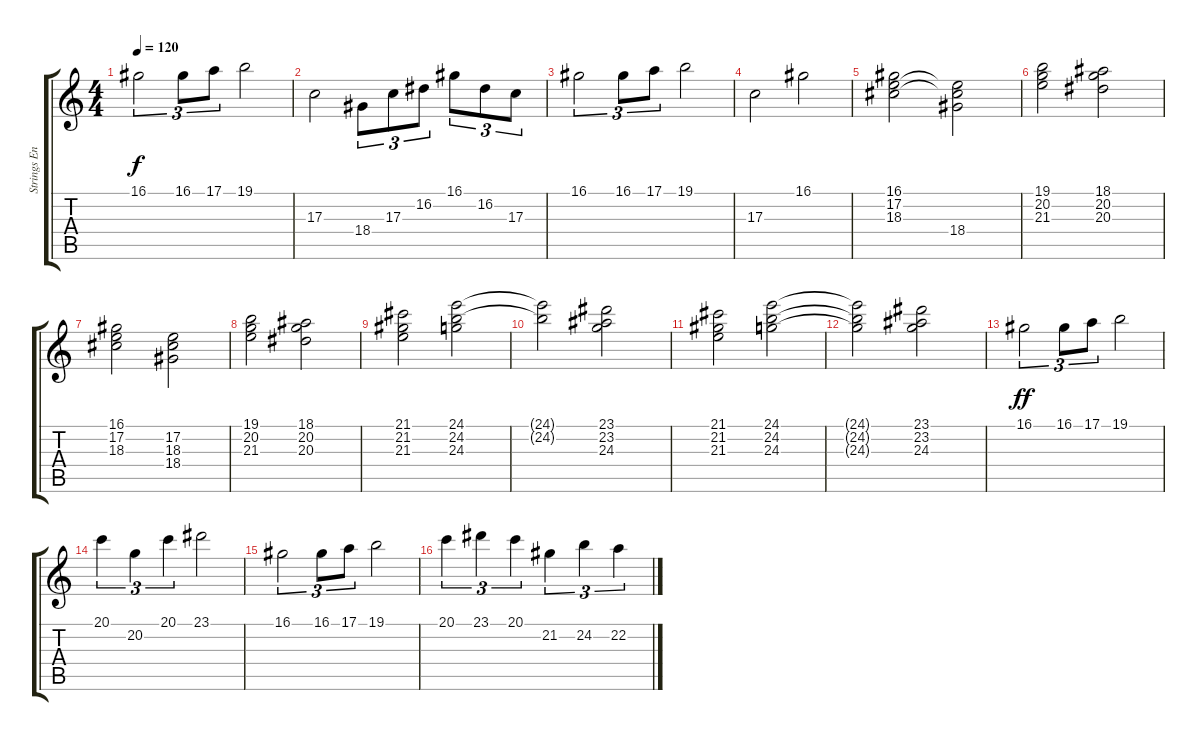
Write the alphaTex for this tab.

\track ("Strings Ensemble" "Strings En") {instrument stringensemble1}
\staff {score tabs}
\tuning (E4 B3 G3 D3 A2 E2) {hide}
\ts (4 4)
\tempo 120
\clef g2
\ks c
16.1.2{tu (3 2) dy f} 16.1.8{tu (3 2)} 17.1.8{tu (3 2)} 19.1.2 |
17.3.2 18.4.8{tu (3 2)} 17.3.8{tu (3 2)} 16.2.8{tu (3 2)} 16.1.8{tu (3 2)} 16.2.8{tu (3 2)} 17.3.8{tu (3 2)} |
16.1.2{tu (3 2)} 16.1.8{tu (3 2)} 17.1.8{tu (3 2)} 19.1.2 |
17.3.2 16.1.2 |
(16.1 17.2 18.3).2 (17.2{t} 18.3{t} 18.4).2 |
(19.1 20.2 21.3).2 (18.1 20.2 20.3).2 |
(16.1 17.2 18.3).2 (17.2 18.3 18.4).2 |
(19.1 20.2 21.3).2 (18.1 20.2 20.3).2 |
(21.1 21.2 21.3).2 (24.1 24.2 24.3).2 |
(24.1{t} 24.2{t}).2 (23.1 23.2 24.3).2 |
(21.1 21.2 21.3).2 (24.1 24.2 24.3).2 |
(24.1{t} 24.2{t} 24.3{t}).2 (23.1 23.2 24.3).2 |
16.1.2{tu (3 2) dy ff} 16.1.8{tu (3 2)} 17.1.8{tu (3 2)} 19.1.2 |
20.1.4{tu (3 2)} 20.2.4{tu (3 2)} 20.1.4{tu (3 2)} 23.1.2 |
16.1.2{tu (3 2)} 16.1.8{tu (3 2)} 17.1.8{tu (3 2)} 19.1.2 |
20.1.4{tu (3 2)} 23.1.4{tu (3 2)} 20.1.4{tu (3 2)} 21.2.4{tu (3 2)} 24.2.4{tu (3 2)} 22.2.4{tu (3 2)}
